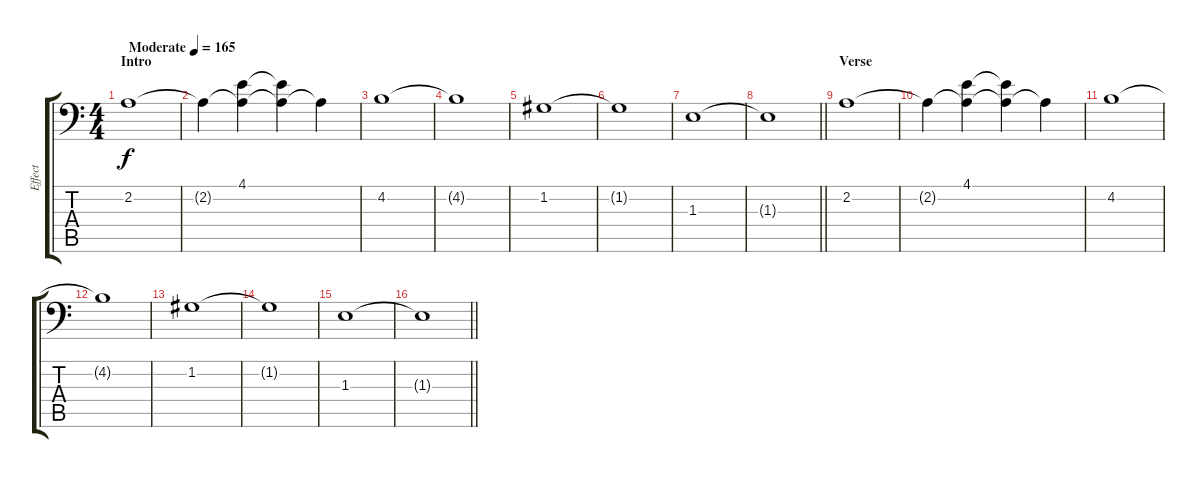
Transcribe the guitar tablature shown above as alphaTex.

\track ("Effect" "Effect") {instrument stringensemble2}
\staff {score tabs}
\tuning (C4 G3 Eb3 Bb2 F2 Bb1) {hide}
\ts (4 4)
\section ("" "Intro")
\tempo (165 "Moderate")
\clef f4
\ks c
2.2.1{dy f instrument stringensemble2} |
2.2{t}.4 (4.1 2.2{t}).4 (4.1{t} 2.2{t}).4 2.2{t}.4 |
4.2.1 |
4.2{t}.1 |
1.2.1 |
1.2{t}.1 |
1.3.1 |
\barLineRight lightlight
1.3{t}.1 |
\section ("" "Verse")
2.2.1 |
2.2{t}.4 (4.1 2.2{t}).4 (4.1{t} 2.2{t}).4 2.2{t}.4 |
4.2.1 |
4.2{t}.1 |
1.2.1 |
1.2{t}.1 |
1.3.1 |
\barLineRight lightlight
1.3{t}.1
